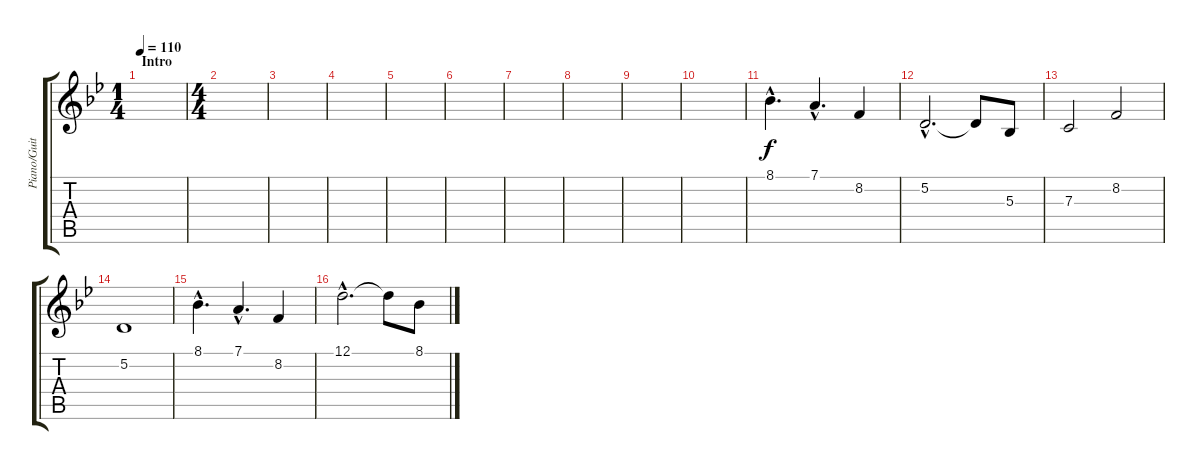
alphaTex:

\track ("Piano/Guitar3" "Piano/Guit") {instrument acousticgrandpiano}
\staff {score tabs}
\tuning (D4 A3 F3 C3 G2 D2) {hide}
\ts (1 4)
\section ("" "Intro")
\tempo 110
\clef g2
\ks gminor
|
\ts (4 4)
|
|
|
|
|
|
|
|
|
8.1{hac}.4{d} 7.1{hac}.4{d} 8.2.4 |
5.2{hac}.2{d} 5.2{t}.8 5.3.8 |
7.3.2 8.2.2 |
5.2.1 |
8.1{hac}.4{d} 7.1{hac}.4{d} 8.2.4 |
12.1{hac}.2{d} 12.1{t}.8 8.1.8
